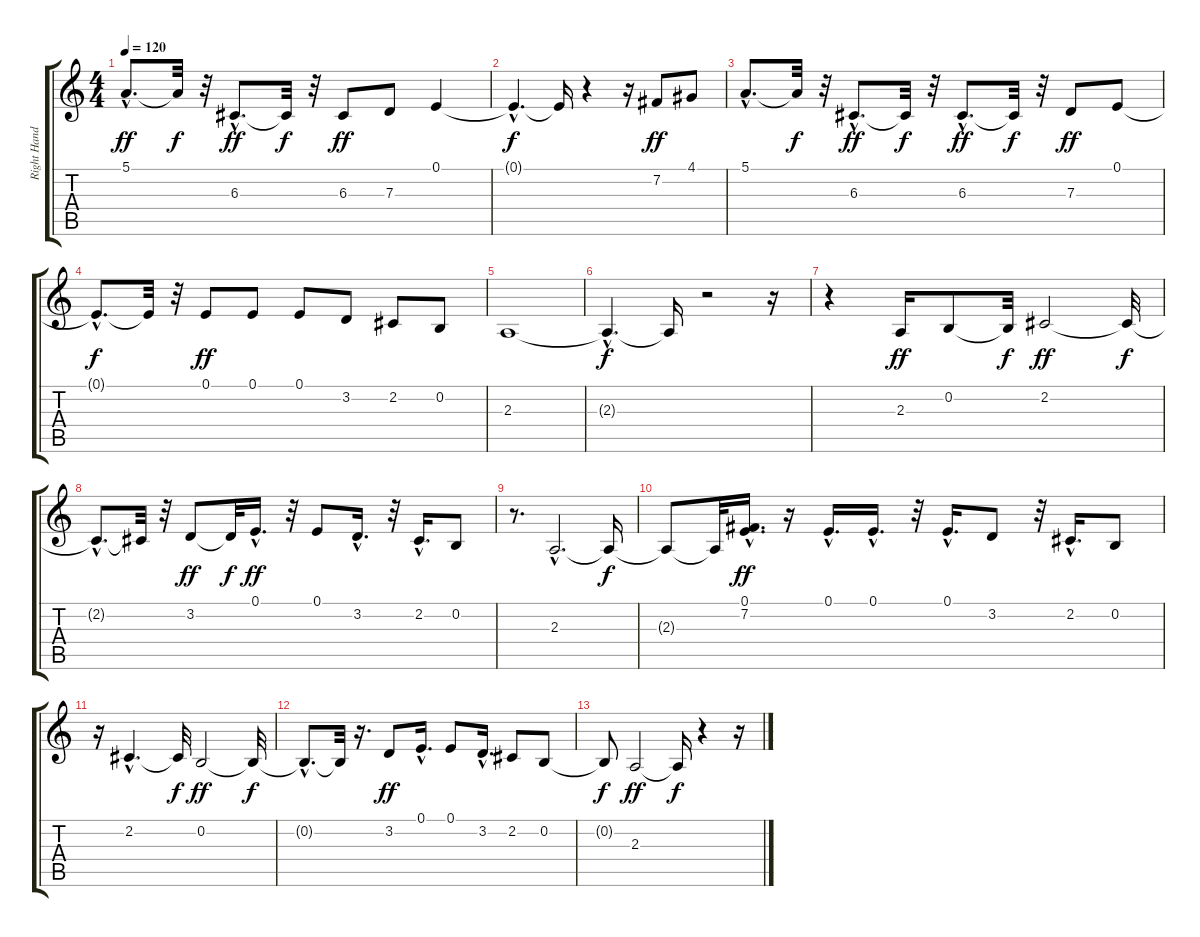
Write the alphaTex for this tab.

\track ("Right Hand" "Right Hand") {instrument brightacousticpiano}
\staff {score tabs}
\tuning (E4 B3 G3 D3 A2 E2) {hide}
\ts (4 4)
\tempo 120
\clef g2
\ks c
5.1{hac}.8{d dy ff} 5.1{t}.32{dy f} r.32 6.3{hac}.8{d dy ff} 6.3{t}.32{dy f} r.32 6.3.8{dy ff} 7.3.8 0.1.4 |
0.1{hac t}.4{d dy f} 0.1{t}.16 r.4 r.16 7.2.8{dy ff} 4.1.8 |
5.1{hac}.8{d} 5.1{t}.32{dy f} r.32 6.3{hac}.8{d dy ff} 6.3{t}.32{dy f} r.32 6.3{hac}.8{d dy ff} 6.3{t}.32{dy f} r.32 7.3.8{dy ff} 0.1.8 |
0.1{hac t}.8{d dy f} 0.1{t}.32 r.32 0.1.8{dy ff} 0.1.8 0.1.8 3.2.8 2.2.8 0.2.8 |
2.3.1 |
2.3{hac t}.4{d dy f} 2.3{t}.16 r.2 r.16 |
r.4 2.3.16{dy ff} 0.2.8 0.2{t}.32{dy f} 2.2.2{dy ff} 2.2{t}.32{dy f} |
2.2{hac t}.8{d} 2.2{t}.32 r.32 3.2.8{dy ff} 3.2{t}.32{dy f} 0.1{hac}.16{d dy ff} r.32 0.1.8 3.2{hac}.16{d} r.32 2.2{hac}.16{d} 0.2.8 |
r.8{d} 2.3{hac}.2{d} 2.3{t}.16{dy f} |
2.3{t}.8 2.3{t}.32 (0.1{hac} 7.2{hac}).16{d dy ff} r.16 0.1{hac}.16{d} 0.1{hac}.16{d} r.32 0.1{hac}.16{d} 3.2.8 r.32 2.2{hac}.16{d} 0.2.8 |
r.16 2.2{hac}.4{d} 2.2{t}.32{dy f} 0.2.2{dy ff} 0.2{t}.32{dy f} |
0.2{hac t}.8{d} 0.2{t}.32 r.16{d} 3.2.8{dy ff} 0.1{hac}.16{d} 0.1.8 3.2{hac}.16{d} 2.2.8 0.2.8 |
0.2{t}.8{dy f} 2.3.2{dy ff} 2.3{t}.16{dy f} r.4 r.16
